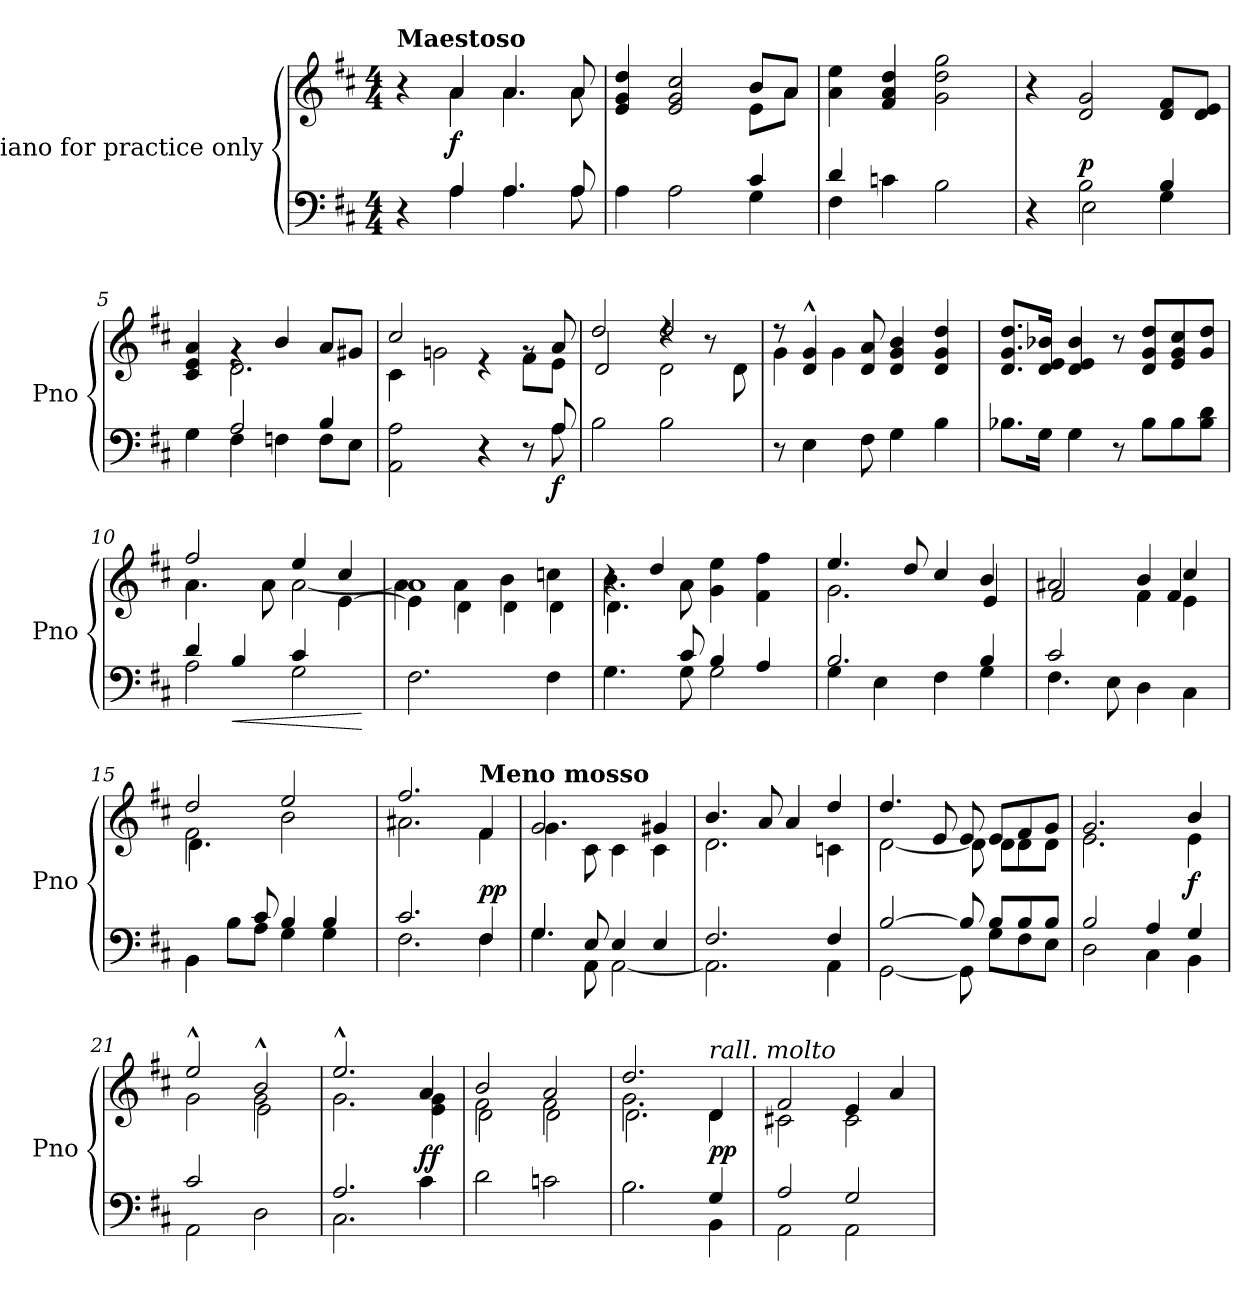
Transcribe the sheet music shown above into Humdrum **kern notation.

**kern	**kern	**dynam
*part1	*part1	*part1
*staff2	*staff1	*staff1/2
*I"Piano for practice only	*	*
*I'Pno	*	*
*clefF4	*clefG2	*
*k[f#c#]	*k[f#c#]	*
*M4/4	*M4/4	*
=1	=1	=1
*^	*^	*
!	!	!LO:TX:a:B:t=Maestoso	!	!
4r	4ryy	4r	4ryy	.
!	!	!	!	!LO:DY:a=2
4A/	4A\	4a/	4a\	f
4.A/	4.A\	4.a/	4.a\	.
8A/	8A\	8a/	8a\	.
=2	=2	=2	=2	=2
4A\	2.ryy	4e/ 4g/ 4dd/	2.ryy	.
2A\	.	2e/ 2g/ 2cc#/	.	.
4c#/	4G\	8b/L	8e\L	.
.	.	8a/J	8a\J	.
*	*	*v	*v	*
=3	=3	=3	=3
4d/	4F#\	4a\ 4ee\	.
4cn\	2.ryy	4f#/ 4a/ 4dd/	.
2B\	.	2g\ 2dd\ 2gg\	.
=4	=4	=4	=4
4r	4ryy	4r	.
!	!	!	!LO:DY:a=2
2B\	2E\	2d/ 2g/	p
4B/	4G\	8d/ 8f#/L	.
.	.	8d/ 8e/J	.
!!LO:LB:g=z
=5	=5	=5	=5
*	*	*^	*
4G\	4ryy	4c#/ 4e/ 4a/	4ryy	.
2A/	4F#\	4rg	2.d\	.
.	4Fn\	4b/	.	.
4B/	8F\L	8a/L	.	.
.	8E\J	8g#X/J	.	.
=6	=6	=6	=6	=6
2AA\ 2A\	2..ryy	2cc#/	4c#\	.
.	.	.	2gn\	.
4r	.	4re	.	.
8r	.	8rg	8f#\L	.
!	!	!	!	!LO:DY:b=2
8A/	8A\	8a/	8e\J	f
*v	*v	*	*	*
=7	=7	=7	=7
*	*	*^	*
2B\	2dd/	2d/	2ryy	.
2B\	2dd/	2d\	4rdd	.
.	.	.	8r	.
.	.	.	8d\	.
*	*	*v	*v	*
=8	=8	=8	=8
8r	8r	4g\	.
4E\	4d/^^ 4g/^^	.	.
.	.	4g\	.
8F#\	8d/ 8a/	.	.
4G\	4d/ 4g/ 4b/	2ryy	.
4B\	4d/ 4g/ 4dd/	.	.
*	*v	*v	*
!!LO:LB:g=z
=9	=9	=9
8.B-X\L	8.d/ 8.g/ 8.dd/L	.
16G\Jk	16d/ 16e/ 16b-X/Jk	.
4G\	4d/ 4e/ 4b-/	.
8r	8r	.
8B-\L	8d/ 8g/ 8dd/L	.
8B-\	8e/ 8g/ 8cc#/	.
8B-\ 8d\J	8g/ 8dd/J	.
=10	=10	=10
*^	*^	*
*	*	*	*^	*
4d/	2A\	2ff#/	4.a\	2.ryy	.
!	!	!	!	!	!LO:HP:b=2
4B/	.	.	.	.	<
.	.	.	8a\	.	.
4c#/	2G\	4ee/	[2a\	.	.
4ryy	.	4cc#/	.	[4e\	.
*v	*v	*	*	*	*
*	*v	*v	*v	*
.	.	[
=11	=11	=11
*	*^	*
*	*	*^	*
2.F#\	1a	4a\]	4e\]	.
.	.	4a\	4d\	.
.	.	4b\	4d\	.
4F#\	.	4ccn\	4d\	.
=12	=12	=12	=12	=12
*^	*	*	*	*
4.ryy	4.G\	4r	4.b\	4.d\	.
.	.	4dd/	.	.	.
8c#/	8G\	.	8a\	2ryy	.
4B/	2G\	4g\ 4ee\	2ryy	.	.
4A/	.	4f#\ 4ff#\	.	.	.
.	.	.	.	8ryy	.
*	*	*	*v	*v	*
!!LO:LB:g=z
=13	=13	=13	=13	=13
2.B/	4G\	4.ee/	2.g\	.
.	4E\	.	.	.
.	.	8dd/	.	.
.	4F#\	4cc#/	.	.
4B/	4G\	4b/	4e/	.
=14	=14	=14	=14	=14
*	*	*	*^	*
2c#/	4.F#\	2a#X/	2f#/	2ryy	.
.	8E\	.	.	.	.
2ryy	4D\	4b/	4f#\	4f#\	.
.	4C#\	4cc#/	4e\	4f#/	.
=15	=15	=15	=15	=15	=15
4.ryy	4BB\	2dd/	2f#\	4.d\	.
.	8B\L	.	.	.	.
8c#/	8A\J	.	.	2ryy	.
4B/	4G\	2ee/	2b\	.	.
4B/	4G\	.	.	.	.
.	.	.	.	8ryy	.
*	*	*	*v	*v	*
=16	=16	=16	=16	=16
2.c#/	2.F#\	2.ff#/	2.a#X\	.
!	!	!LO:TX:a:B:t=Meno mosso	!	!
!	!	!	!	!LO:DY:a=2
4F#/	4F#\	4f#/	4f#\	pp
=17	=17	=17	=17	=17
4.G/	4.G\	2.g/	4.g\	.
8E/	8AA\	.	8c#\	.
4E/	[2AA\	.	4c#\	.
4E/	.	4g#X/	4c#\	.
!!LO:LB:g=z	!!
=18	=18	=18	=18	=18
2.F#/	2.AA\]	4.b/	2.d\	.
.	.	8a/	.	.
.	.	4a/	.	.
4F#/	4AA\	4dd/	4cn\	.
=19	=19	=19	=19	=19
[2B/	[2GG\	4.dd/	[2d\	.
.	.	8e/	.	.
8B/]	8GG\]	8e/	8d\]	.
8B/L	8G\L	8e/L	8d\L	.
8B/	8F#\	8f#/	8d\	.
8B/J	8E\J	8g/J	8d\J	.
=20	=20	=20	=20	=20
2B/	2D\	2.g/	2.e\	.
4A/	4C#\	.	.	.
!	!	!	!	!LO:DY:a=2
4G/	4BB\	4b/	4e\	f
=21	=21	=21	=21	=21
*	*	*	*^	*
2c#/	2AA\	2ee^^/	2g\	2ryy	.
2ryy	2D\	2b^^/	2g\	2e\	.
*	*	*	*v	*v	*
=22	=22	=22	=22	=22
2.A/	2.C#\	2.ee^^/	2.g\	.
!	!	!	!	!LO:DY:a=2
4c#\	4ryy	4a/	4e\ 4g\	ff
*v	*v	*	*	*
!!LO:PB:g=z
=23	=23	=23	=23
*	*	*^	*
2d\	2b/	2f#\	2d\	.
2cn\	2a/	2f#\	2d\	.
=24	=24	=24	=24	=24
*^	*	*	*	*
2.ryy	2.B\	2.dd/	2.g\	2.d\	.
!	!	!LO:TX:a:i:t=rall. molto	!	!	!
!	!	!	!	!	!LO:DY:a=2
4G/	4BB\	4d/	4d\	4ryy	pp
*	*	*	*v	*v	*
=25	=25	=25	=25	=25
2A/	2AA\	2f#/	2c#X\	.
2G/	2AA\	4e/	2c#\	.
.	.	4a/	.	.
*v	*v	*	*	*
*	*v	*v	*
=	=	=
*-	*-	*-
